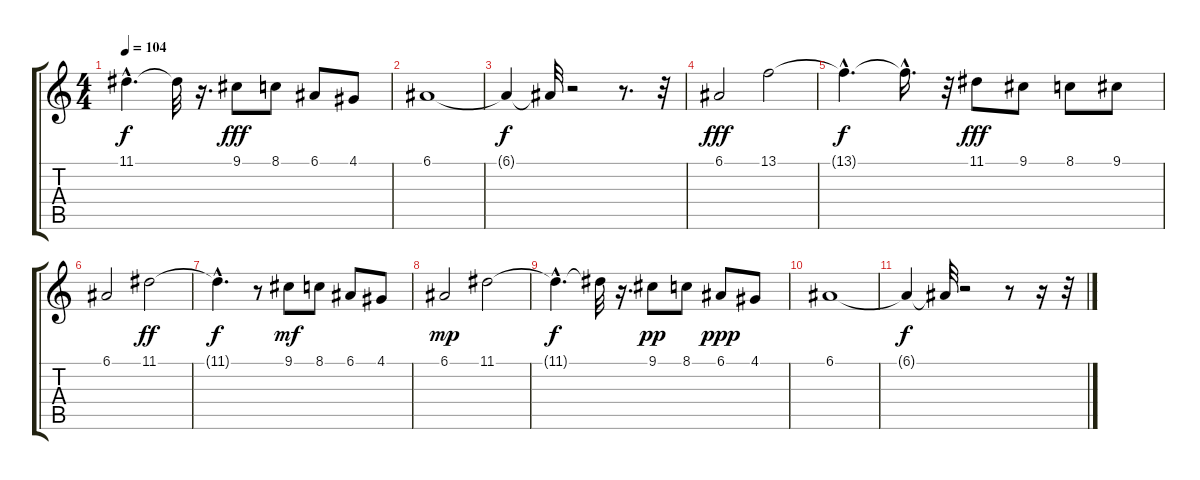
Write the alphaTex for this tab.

\track "" {instrument electricgrandpiano}
\staff {score tabs}
\tuning (E4 B3 G3 D3 A2 E2) {hide}
\ts (4 4)
\tempo 104
\clef g2
\ks c
11.1{hac t}.4{d dy f} 11.1{t}.32 r.16{d} 9.1.8{dy fff} 8.1.8 6.1.8 4.1.8 |
6.1.1 |
6.1{t}.4{dy f} 6.1{t}.32 r.2 r.8{d} r.32 |
6.1.2{dy fff} 13.1.2 |
13.1{hac t}.4{d dy f} 13.1{hac t}.16{d} r.32 11.1.8{dy fff} 9.1.8 8.1.8 9.1.8 |
6.1.2 11.1.2{dy ff} |
11.1{hac t}.4{d dy f} r.8 9.1.8{dy mf} 8.1.8 6.1.8 4.1.8 |
6.1.2{dy mp} 11.1.2 |
11.1{hac t}.4{d dy f} 11.1{t}.32 r.16{d} 9.1.8{dy pp} 8.1.8 6.1.8{dy ppp} 4.1.8 |
6.1.1 |
6.1{t}.4{dy f} 6.1{t}.32 r.2 r.8 r.16 r.32
